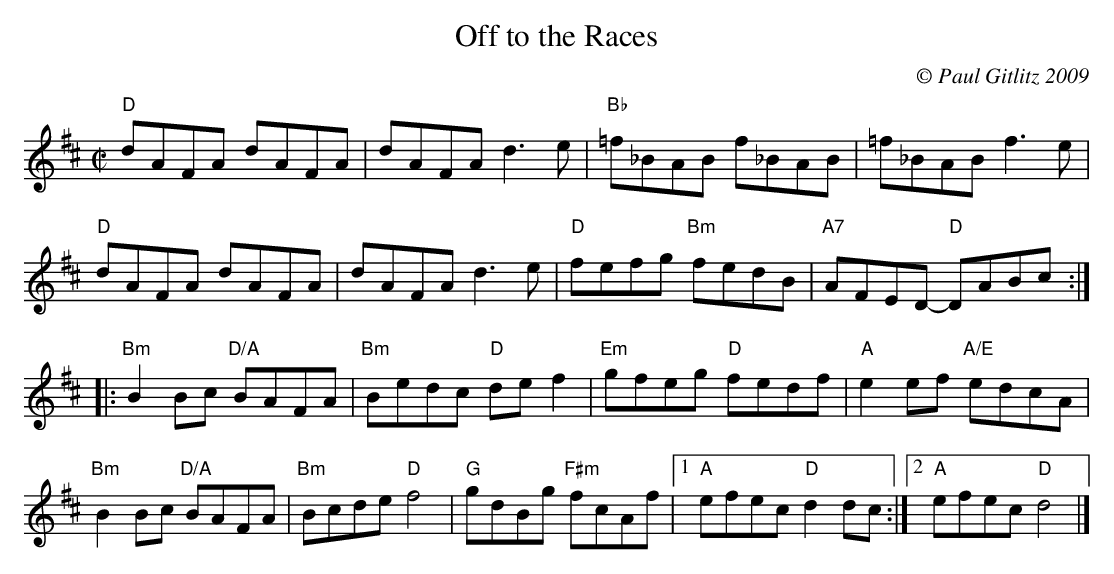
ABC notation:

X:1
T:Off to the Races
M:C|
C:© Paul Gitlitz 2009
K:D
"D"dAFA dAFA|dAFA d3e|"Bb"=f_BAB f_BAB|=f_BAB f3e|!
"D"dAFA dAFA|dAFA d3e|"D"fefg "Bm"fedB|"A7"AFED- "D"DABc:|!
|:"Bm"B2Bc "D/A"BAFA|"Bm"Bedc "D"def2|"Em"gfeg "D"fedf|"A"e2ef  "A/E"edcA|!
"Bm"B2Bc "D/A"BAFA|"Bm"Bcde "D"f4|"G"gdBg "F#m"fcAf|1"A"efec "D"d2dc:|2"A"efec "D"d4 |]
